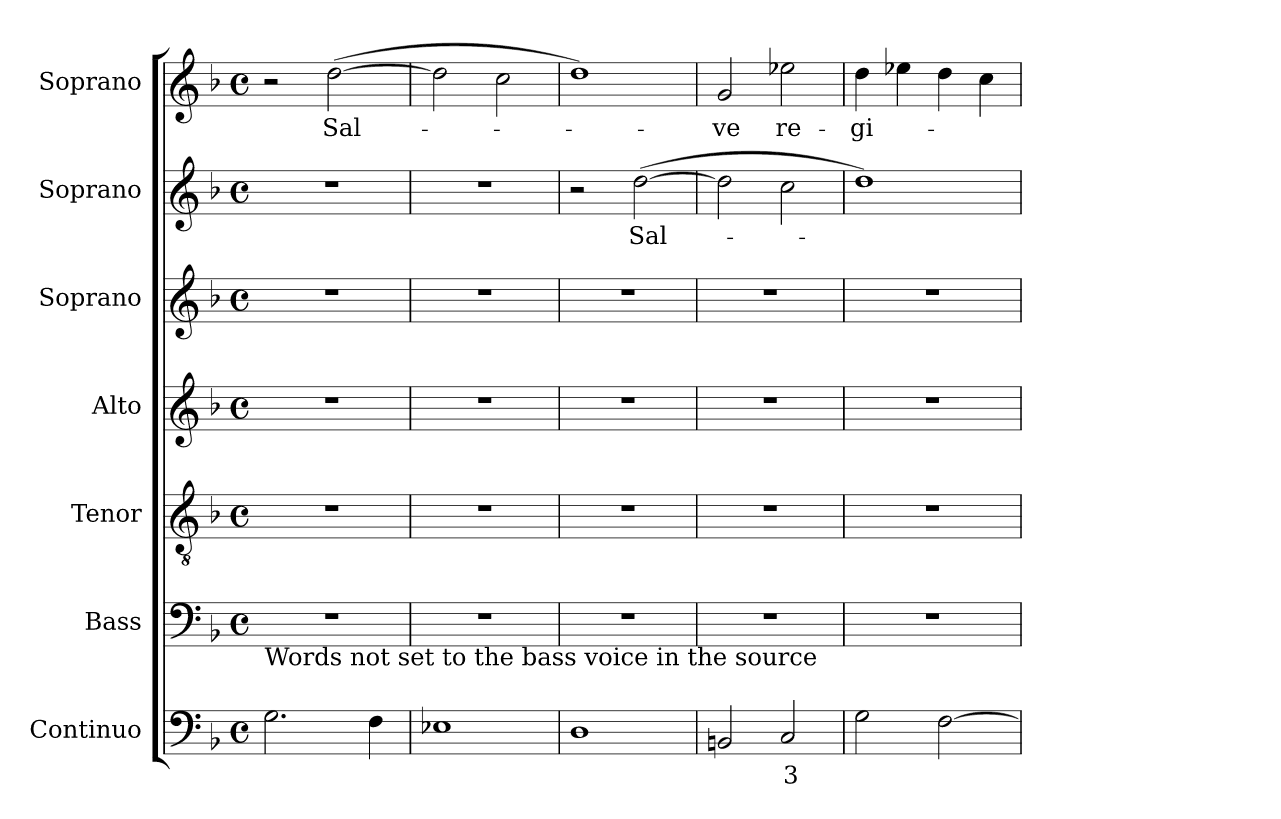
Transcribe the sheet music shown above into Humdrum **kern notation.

**kern	**text	**kern	**kern	**kern	**kern	**kern	**text	**kern	**text
*part7	*part7	*part6	*part5	*part4	*part3	*part2	*part2	*part1	*part1
*staff7	*staff7	*staff6	*staff5	*staff4	*staff3	*staff2	*staff2	*staff1	*staff1
*I"Continuo	*	*I"Bass	*I"Tenor	*I"Alto	*I"Soprano	*I"Soprano	*	*I"Soprano	*
*I'Cont.	*	*I'B.	*I'T.	*I'A.	*I'S.	*I'S.	*	*I'S.	*
!!LO:PB:g=z
*clefF4	*	*clefF4	*clefGv2	*clefG2	*clefG2	*clefG2	*	*clefG2	*
*	*	*	*ITrd7c12	*	*	*	*	*	*
*k[b-]	*	*k[b-]	*k[b-]	*k[b-]	*k[b-]	*k[b-]	*	*k[b-]	*
*F:	*	*F:	*F:	*F:	*F:	*F:	*	*F:	*
*M4/4	*	*M4/4	*M4/4	*M4/4	*M4/4	*M4/4	*	*M4/4	*
*met(c)	*	*met(c)	*met(c)	*met(c)	*met(c)	*met(c)	*	*met(c)	*
=1	=1	=1	=1	=1	=1	=1	=1	=1	=1
!	!	!LO:TX:b:t=Words not set to the bass voice in the source	!	!	!	!	!	!	!
2.Gi\	.	1r	1r	1r	1r	1r	.	2r	.
!	!	!	!	!	!	!	!	!	!LO:LY:b:color=#000000
.	.	.	.	.	.	.	.	([2ddi\	Sal-
4Fi\	.	.	.	.	.	.	.	.	.
=2	=2	=2	=2	=2	=2	=2	=2	=2	=2
1E-Xi	.	1r	1r	1r	1r	1r	.	2ddi\]	.
.	.	.	.	.	.	.	.	2cci\	.
=3	=3	=3	=3	=3	=3	=3	=3	=3	=3
1Di	.	1r	1r	1r	1r	2r	.	1ddi)	.
!	!	!	!	!	!	!	!LO:LY:b:color=#000000	!	!
.	.	.	.	.	.	([2ddi\	Sal-	.	.
=4	=4	=4	=4	=4	=4	=4	=4	=4	=4
!	!	!	!	!	!	!	!	!	!LO:LY:b:color=#000000
2BBni/	.	1r	1r	1r	1r	2ddi\]	.	2gi/	-ve
!	!LO:LY:b:color=#000000	!	!	!	!	!	!	!	!
!	!	!	!	!	!	!	!	!	!LO:LY:b:color=#000000
2Ci/	3	.	.	.	.	2cci\	.	2ee-Xi\	re-
=5	=5	=5	=5	=5	=5	=5	=5	=5	=5
!	!	!	!	!	!	!	!	!	!LO:LY:b:color=#000000
2Gi\	.	1r	1r	1r	1r	1ddi)	.	4ddi\	-gi-
.	.	.	.	.	.	.	.	4ee-Xi\	.
[2Fi\	.	.	.	.	.	.	.	4ddi\	.
.	.	.	.	.	.	.	.	4cci\	.
=	=	=	=	=	=	=	=	=	=
*-	*-	*-	*-	*-	*-	*-	*-	*-	*-
